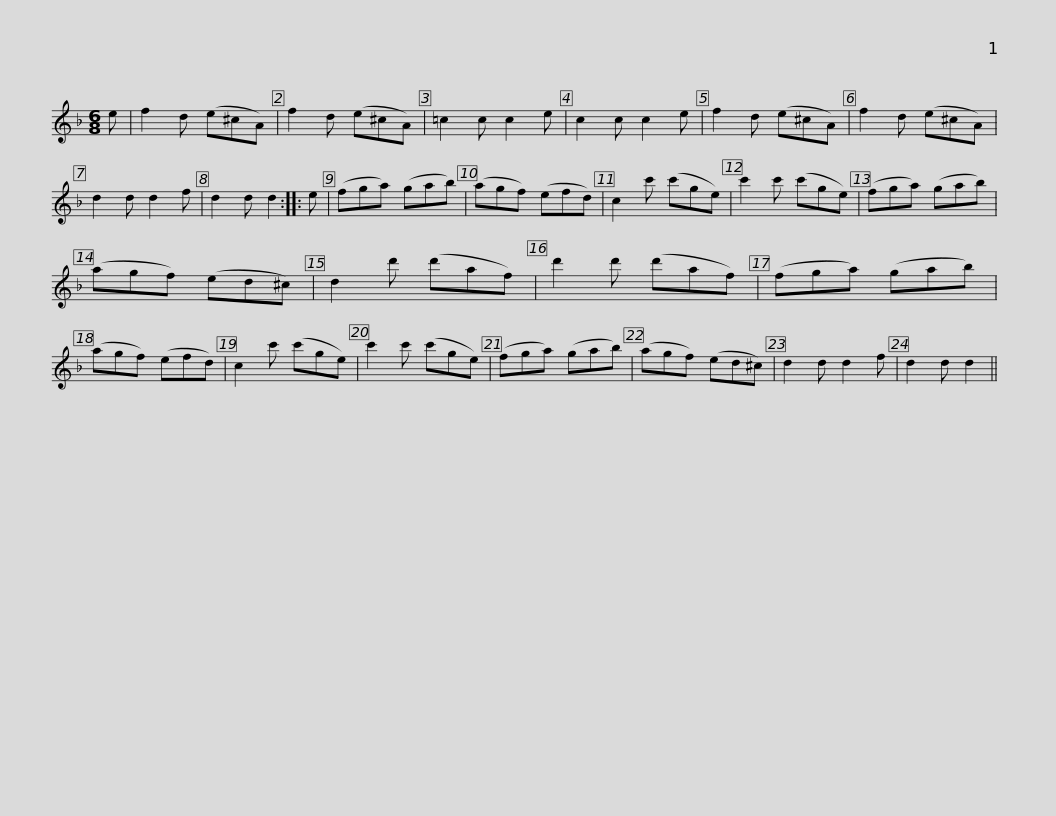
X:1
L:1/8
M:6/8
I:linebreak $
K:Dmin
V:1 treble
V:1
 e | f2 d (e^cA) | f2 d (e^cA) | =c2 c c2 e | c2 c c2 e | %5
 f2 d (e^cA) | f2 d (e^cA) | d2 d d2 f | d2 d d2 :: e |$ %10
 (fga) (gab) | (agf) (efd) | c2 c' (c'ge) | c'2 c' (c'ge) | (fga) (gab) | %15
 (agf) (ed^c) | d2 d' (d'af) |$ d'2 d' (d'af) | (fga) (gab) | (agf) (efd) | %20
 c2 c' (c'ge) | c'2 c' (c'ge) | (fga) (gab) | (agf) (ed^c) |$ d2 d d2 f | %25
 d2 d d2 || %26
